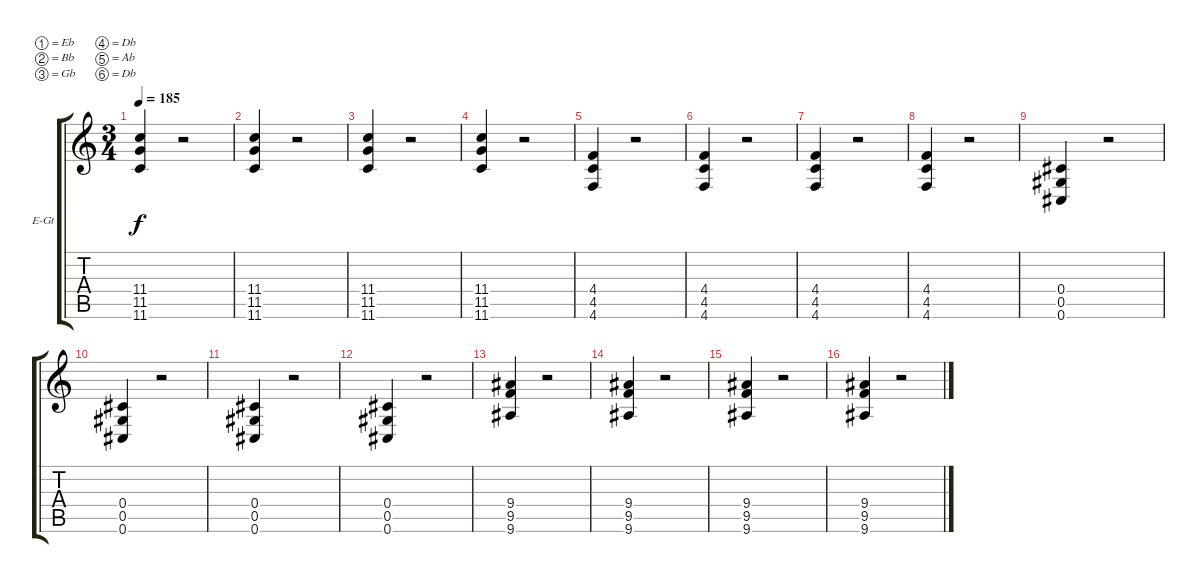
\bracketExtendMode groupsimilarinstruments
\firstSystemTrackNameOrientation horizontal
\otherSystemsTrackNameOrientation horizontal
\track ("Guitar 1" "E-Gt") {instrument distortionguitar}
\staff {score tabs}
\tuning (Eb4 Bb3 Gb3 Db3 Ab2 Db2)
\ts (3 4)
\tempo 185
\clef g2
\ks c
(11.4 11.5 11.6).4{dy f} r.2 |
(11.4 11.5 11.6).4 r.2 |
(11.4 11.5 11.6).4 r.2 |
(11.4 11.5 11.6).4 r.2 |
(4.4 4.5 4.6).4 r.2 |
(4.4 4.5 4.6).4 r.2 |
(4.4 4.5 4.6).4 r.2 |
(4.4 4.5 4.6).4 r.2 |
(0.4 0.5 0.6).4 r.2 |
(0.4 0.5 0.6).4 r.2 |
(0.4 0.5 0.6).4 r.2 |
(0.4 0.5 0.6).4 r.2 |
(9.4 9.5 9.6).4 r.2 |
(9.4 9.5 9.6).4 r.2 |
(9.4 9.5 9.6).4 r.2 |
(9.4 9.5 9.6).4 r.2
